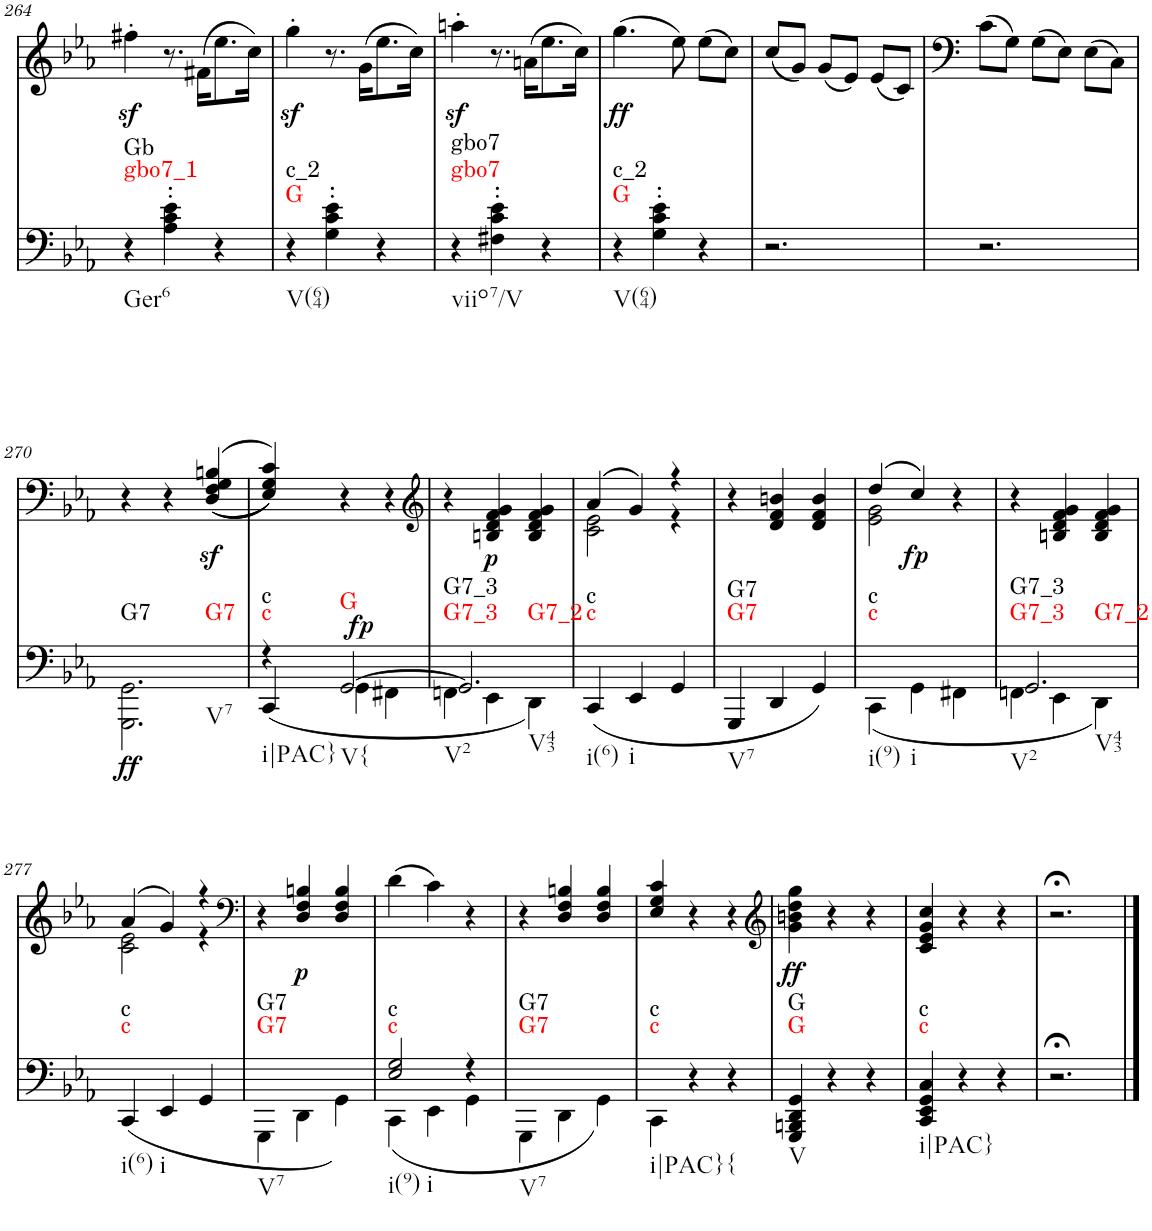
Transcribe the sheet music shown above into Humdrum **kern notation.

**kern	**dynam	**harte	**kern	**dynam
*part2	*part2	*part2	*part1	*part1
*staff2	*staff2	*	*staff1	*staff1
*I"piano	*	*	*I"piano	*
*I'Pno	*	*	*I'Pno	*
!!LO:PB:g=z
*clefF4	*	*	*clefG2	*
*k[b-e-a-]	*	*	*k[b-e-a-]	*
*c:	*	*	*c:	*
*M3/4	*	*	*M3/4	*
=264	=264	=264	=264	=264
!	!	!LO:H:n=1:kt=gbo7_1	!	!
!	!	!LO:H:n=2:kt=Gb	!	!
!	!	!LO:H:n=3:kt=Ger6	!	!
4r	.	N N N	4ff#Xz<'\	.
4A-\' 4c\' 4e-\'	.	.	8.r	.
.	.	.	(16f#X\KL	.
4r	.	.	8.ee-\	.
.	.	.	16cc\Jk)	.
=265	=265	=265	=265	=265
!	!	!LO:H:n=1:kt=G	!	!
!	!	!LO:H:n=2:kt=c_2	!	!
4r	.	N N	4ggz<'\	.
4G\' 4c\' 4e-\'	.	.	8.r	.
.	.	.	(16g\KL	.
4r	.	.	8.ee-\	.
.	.	.	16cc\Jk)	.
=266	=266	=266	=266	=266
!	!	!LO:H:n=1:kt=gbo7	!	!
!	!	!LO:H:n=2:kt=gbo7	!	!
4r	.	N N	4aanz<'\	.
4F#X\' 4c\' 4e-\'	.	.	8.r	.
.	.	.	(16an\KL	.
4r	.	.	8.ee-\	.
.	.	.	16cc\Jk)	.
=267	=267	=267	=267	=267
!	!	!LO:H:n=1:kt=G	!	!LO:DY:b
!	!	!LO:H:n=2:kt=c_2	!	!
4r	.	N N	(4.gg\	ff
4G\' 4c\' 4e-\'	.	.	.	.
.	.	.	8ee-\)	.
4r	.	.	(8ee-\L	.
.	.	.	8cc\J)	.
=268	=268	=268	=268	=268
2.r	.	.	(8cc/L	.
.	.	.	8g/J)	.
.	.	.	(8g/L	.
.	.	.	8e-/J)	.
.	.	.	(8e-/L	.
.	.	.	8c/J)	.
=269	=269	=269	=269	=269
2.r	.	.	(8c\L	.
.	.	.	8G\J)	.
.	.	.	(8G\L	.
.	.	.	8E-\J)	.
.	.	.	(8E-\L	.
.	.	.	8C\J)	.
!!LO:LB:g=z
=270	=270	=270	=270	=270
!	!LO:DY:b	!LO:H:n=1:kt=G7	!	!
!	!	!LO:H:n=2:kt=G7	!	!
2.GGG\ 2.GG\	ff	N N	4r	.
.	.	.	4r	.
.	.	.	(>((4D/z< 4F/z< 4G/z< 4Bn/z<	.
=271	=271	=271	=271	=271
*^	*	*	*	*
!	!	!	!LO:H:n=1:kt=c	!	!
!	!	!	!LO:H:n=2:kt=c	!	!
4r	(<4CC/	.	N N	4E-/ 4G/ 4c/)))	.
!	!	!LO:DY:a	!LO:H:kt=G	!	!
[2GG/	4GG\	fp	N	4r	.
.	4FF#X\	.	.	4r	.
=272	=272	=272	=272	=272	=272
*	*	*	*	*clefG2	*
!	!	!	!LO:H:n=1:kt=G7_3	!	!
!	!	!	!LO:H:n=2:kt=G7_3	!	!
!	!	!	!LO:H:n=3:kt=G7_2	!	!
2.GG/]	4FFn\	.	N N N	4r	.
!	!	!	!	!	!LO:DY:b
.	4EE-\	.	.	4Bn/ 4d/ 4f/ 4g/	p
.	4DD\)	.	.	4B/ 4d/ 4f/ 4g/	.
=273	=273	=273	=273	=273	=273
*	*	*	*	*^	*
!	!	!	!LO:H:n=1:kt=c	!	!	!
!	!	!	!LO:H:n=2:kt=c	!	!	!
*v	*v	*	*	*	*	*
(4CC/	.	N N	(4a-/	2c\ 2e-\	.
4EE-/	.	.	4g/)	.	.
4GG/	.	.	4r	4r	.
=274	=274	=274	=274	=274	=274
!	!	!LO:H:n=1:kt=G7	!	!	!
!	!	!LO:H:n=2:kt=G7	!	!	!
*	*	*	*v	*v	*
4GGG/	.	N N	4r	.
4DD/	.	.	4d/ 4f/ 4bn/	.
4GG/)	.	.	4d/ 4f/ 4b/	.
=275	=275	=275	=275	=275
*	*	*	*^	*
!	!	!LO:H:n=1:kt=c	!	!	!
!	!	!LO:H:n=2:kt=c	!	!	!
(<4CC\	.	N N	(4dd/	2e-\ 2g\	.
!	!	!	!	!	!LO:DY:b
4GG\	.	.	4cc/)	.	fp
4FF#X\	.	.	4r	4ryy	.
=276	=276	=276	=276	=276	=276
*^	*	*	*	*	*
!	!	!	!LO:H:n=1:kt=G7_3	!	!	!
!	!	!	!LO:H:n=2:kt=G7_3	!	!	!
!	!	!	!LO:H:n=3:kt=G7_2	!	!	!
*	*	*	*	*v	*v	*
2.GG/	4FFn\	.	N N N	4r	.
.	4EE-\	.	.	4Bn/ 4d/ 4f/ 4g/	.
.	4DD\)	.	.	4B/ 4d/ 4f/ 4g/	.
!!LO:LB:g=z
=277	=277	=277	=277	=277	=277
*	*	*	*	*^	*
!	!	!	!LO:H:n=1:kt=c	!	!	!
!	!	!	!LO:H:n=2:kt=c	!	!	!
*v	*v	*	*	*	*	*
(<4CC/	.	N N	(4a-/	2c\ 2e-\	.
4EE-/	.	.	4g/)	.	.
4GG/	.	.	4r	4r	.
*	*	*	*v	*v	*
=278	=278	=278	=278	=278
*	*	*	*clefF4	*
*	*	*	*^	*
!	!	!LO:H:n=1:kt=G7	!	!	!
!	!	!LO:H:n=2:kt=G7	!	!	!
*	*	*	*v	*v	*
4GGG\	.	N N	4r	.
!	!	!	!	!LO:DY:b
4DD\	.	.	4D/ 4F/ 4Bn/	p
4GG\)	.	.	4D/ 4F/ 4B/	.
=279	=279	=279	=279	=279
*^	*	*	*	*
!	!	!	!LO:H:n=1:kt=c	!	!
!	!	!	!LO:H:n=2:kt=c	!	!
2E-/ 2G/	(4CC\	.	N N	(4d\	.
.	4EE-\	.	.	4c\)	.
4r	4GG\	.	.	4r	.
=280	=280	=280	=280	=280	=280
!	!	!	!LO:H:n=1:kt=G7	!	!
!	!	!	!LO:H:n=2:kt=G7	!	!
*v	*v	*	*	*	*
4GGG\	.	N N	4r	.
4DD\	.	.	4D/ 4F/ 4Bn/	.
4GG\)	.	.	4D/ 4F/ 4B/	.
=281	=281	=281	=281	=281
!	!	!LO:H:n=1:kt=c	!	!
!	!	!LO:H:n=2:kt=c	!	!
4CC\	.	N N	4E-/ 4G/ 4c/	.
4r	.	.	4r	.
4r	.	.	4r	.
=282	=282	=282	=282	=282
*	*	*	*clefG2	*
!	!	!LO:H:n=1:kt=G	!	!LO:DY:b
!	!	!LO:H:n=2:kt=G	!	!
4GGG/ 4BBBn/ 4DD/ 4GG/	.	N N	4g\ 4bn\ 4dd\ 4gg\	ff
4r	.	.	4r	.
4r	.	.	4r	.
=283	=283	=283	=283	=283
!	!	!LO:H:n=1:kt=c	!	!
!	!	!LO:H:n=2:kt=c	!	!
4CC/ 4EE-/ 4GG/ 4C/	.	N N	4c/ 4e-/ 4g/ 4cc/	.
4r	.	.	4r	.
4r	.	.	4r	.
=284	=284	=284	=284	=284
2.r;<	.	.	2.r;<	.
==	==	==	==	==
*-	*-	*-	*-	*-
